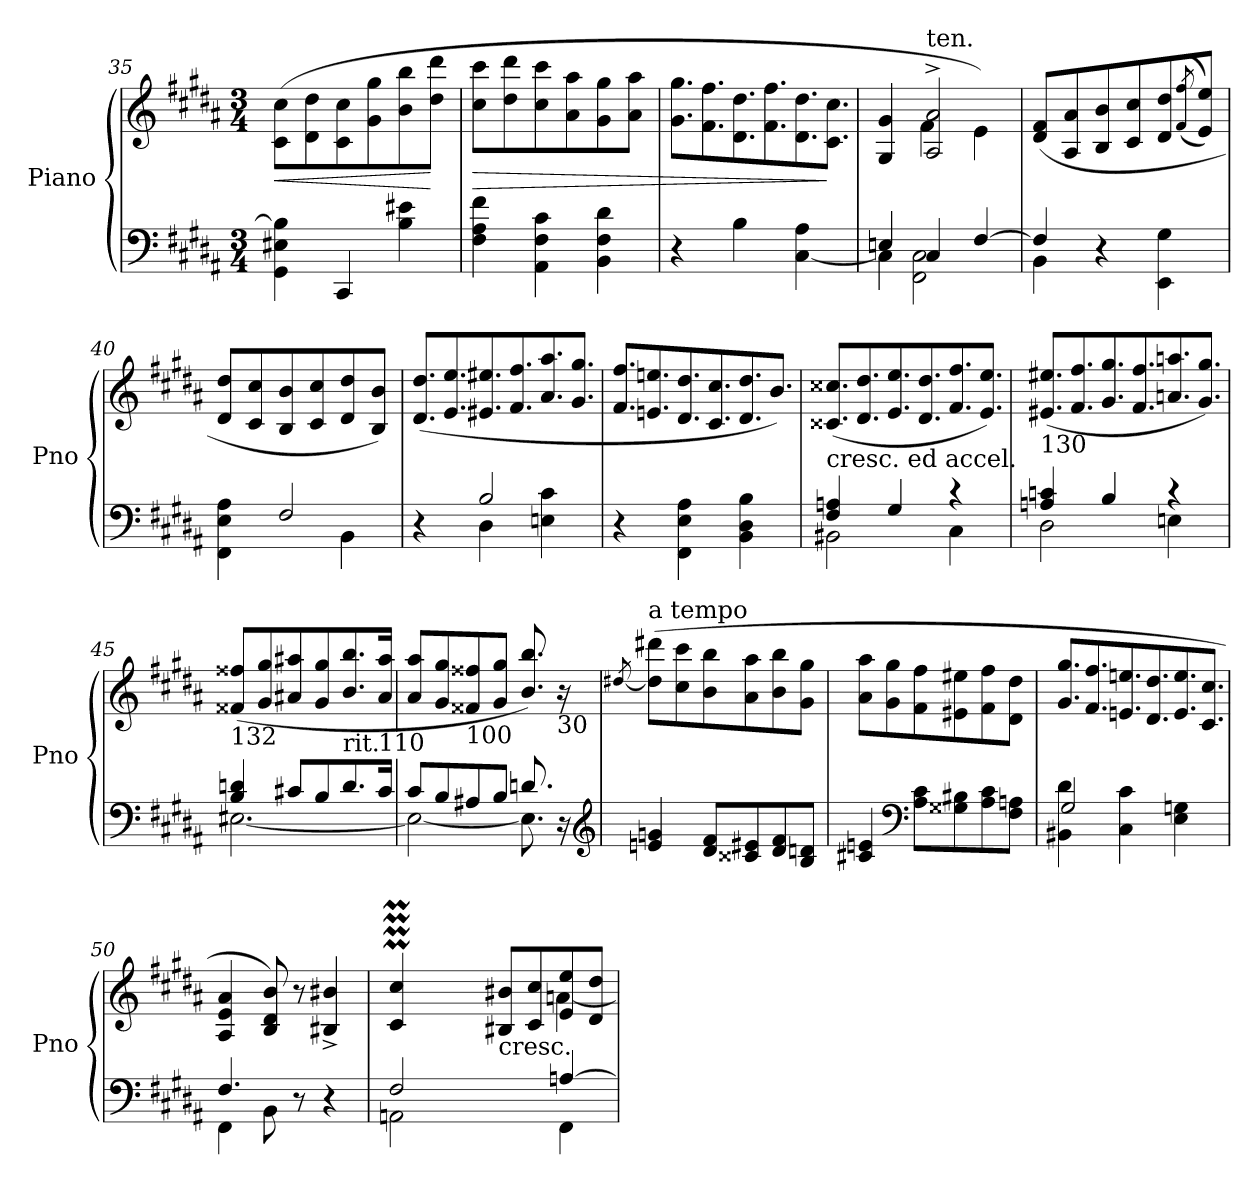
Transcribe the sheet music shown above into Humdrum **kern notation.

**kern	**kern	**dynam
*part1	*part1	*part1
*staff2	*staff1	*staff1/2
*I"Piano	*	*
*I'Pno	*	*
*clefF4	*clefG2	*
*k[f#c#g#d#a#]	*k[f#c#g#d#a#]	*
*B:	*B:	*
*M3/4	*M3/4	*
=35	=35	=35
!	!	!LO:HP:b
4GG#\ 4E#X\ 4B\]	(8c#\ 8cc#\L	<
.	8d#\ 8dd#\	.
4CC#/	8c#\ 8cc#\	.
.	8g#\ 8gg#\	.
4B\ 4e#X\	8b\ 8bb\	.
.	8dd#\ 8ddd#\J	[
=36	=36	=36
!	!	!LO:HP:b
4F#\ 4A#\ 4f#\	8cc#\ 8ccc#\L	>
.	8dd#\ 8ddd#\	.
4AA#\ 4F#\ 4c#\	8cc#\ 8ccc#\	.
.	8a#\ 8aa#\	.
4BB\ 4F#\ 4d#\	8g#\ 8gg#\	.
.	8a#\ 8aa#\J	.
=37	=37	=37
*	*Xtuplet	*
4r	12.g#\ 12.gg#\L	.
.	12.f#\ 12.ff#\	.
4B\	12.d#\ 12.dd#\	.
.	12.f#\ 12.ff#\	.
[4C#\ 4A#\	12.d#\ 12.dd#\	.
.	12.c#\ 12.cc#\J	]
=38	=38	=38
*^	*^	*
4C#\]	4En/	4G#/ 4g#/	4ryy	.
!	!	!LO:TX:a:t=ten.	!	!
4C#/	2FF#\ 2C#\	2A#/^ 2a#/^	4f#\	.
[4F#/	.	.	4e\)	.
=39	=39	=39	=39	=39
!	!	!LO:TX:b:t=sempre piano	!	!
*	*	*v	*v	*
4F#/]	4BB\	(8d#/ 8f#/L	.
.	.	8A#/ 8a#/	.
4r	2ryy	8B/ 8b/	.
.	.	8c#/ 8cc#/	.
4EE\ 4G#\	.	8d#/ 8dd#/	.
.	.	((8qf#/ 8qff#/	.
.	.	8e/ 8ee/J))	.
!!LO:LB:g=z
=40	=40	=40	=40
4FF#\ 4E\ 4A#\	2ryy	8d#/ 8dd#/L	.
.	.	8c#/ 8cc#/	.
2F#/	.	8B/ 8b/	.
.	.	8c#/ 8cc#/	.
.	4BB\	8d#/ 8dd#/	.
.	.	8B/ 8b/J)	.
=41	=41	=41	=41
4r	4ryy	(12.d#/ 12.dd#/L	.
.	.	12.e/ 12.ee/	.
2B/	4D#\	12.e#X/ 12.ee#X/	.
.	.	12.f#/ 12.ff#/	.
.	4En\ 4c#\	12.a#/ 12.aa#/	.
.	.	12.g#/ 12.gg#/J	.
*v	*v	*	*
=42	=42	=42
4r	12.f#/ 12.ff#/L	.
.	12.en/ 12.een/	.
4FF#\ 4E\ 4A#\	12.d#/ 12.dd#/	.
.	12.c#/ 12.cc#/	.
4BB\ 4D#\ 4B\	12.d#/ 12.dd#/	.
.	12.b/J)	.
=43	=43	=43
*^	*	*
!	!	!LO:TX:b:t=cresc. ed accel.	!
4F#/ 4An/	2BB#X\	(12.c##X/ 12.cc##X/L	.
.	.	12.d#/ 12.dd#/	.
4G#/	.	12.e/ 12.ee/	.
.	.	12.d#/ 12.dd#/	.
4rc	4C#\	12.f#/ 12.ff#/	.
.	.	12.e/ 12.ee/J)	.
=44	=44	=44	=44
!	!	!LO:TX:b:t=130	!
4An/ 4cn/	2D#\	(12.e#X/ 12.ee#X/L	.
.	.	12.f#/ 12.ff#/	.
4B/	.	12.g#/ 12.gg#/	.
.	.	12.f#/ 12.ff#/	.
4rc	4En\	12.an/ 12.aan/	.
.	.	12.g#/ 12.gg#/J)	.
=45	=45	=45	=45
!	!	!LO:TX:b:t=132	!
4B/ 4dn/	[2.E#X\	(8f##X/ 8ff##X/L	.
.	.	8g#/ 8gg#/	.
8c#X/L	.	8a#X/ 8aa#X/	.
8B/	.	8g#/ 8gg#/	.
!	!	!LO:TX:b:t=rit.	!
8.d/	.	8.b/ 8.bb/	.
!	!	!LO:TX:b:t=110	!
16c#/Jk	.	16a#/ 16aa#/Jk	.
!!LO:LB:g=z
=46	=46	=46	=46
8c#/L	2E#\_	8a#/ 8aa#/L	.
8B/	.	8g#/ 8gg#/	.
!	!	!LO:TX:b:t=100	!
8A#X/	.	8f##X/ 8ff##X/	.
8B/J	.	8g#/ 8gg#/J	.
8.dn/	8.E#\]	8.b/ 8.bb/)	.
!	!	!LO:TX:b:t=30	!
16r	16ryy	16r	.
*v	*v	*	*
*clefG2	*	*
=47	=47	=47
.	[8qdd#X/	.
!	!LO:TX:a:t=a tempo	!
4en/ 4gn/	(8dd#\] 8ddd#X\L	.
.	8cc#\ 8ccc#\	.
8d#/ 8f#/L	8b\ 8bb\	.
8c##X/ 8e#X/	8a#\ 8aa#\	.
8d#/ 8f#/	8b\ 8bb\	.
8B/ 8dn/J	8g#\ 8gg#\J	.
=48	=48	=48
4c#X/ 4en/	8a#\ 8aa#\L	.
.	8g#\ 8gg#\	.
*clefF4	*	*
8A#\ 8c#\L	8f#\ 8ff#\	.
8G##X\ 8B#X\	8e#X\ 8ee#X\	.
8A#\ 8c#\	8f#\ 8ff#\	.
8F#\ 8An\J	8d#\ 8dd#\J	.
=49	=49	=49
*^	*	*
4BB#X\ 4d#\	2G#/	12.g#/ 12.gg#/L	.
.	.	12.f#/ 12.ff#/	.
4C#\ 4c#\	.	12.en/ 12.een/	.
.	.	12.d#/ 12.dd#/	.
4E\ 4Gn\	4ryy	12.e/ 12.ee/	.
.	.	12.c#/ 12.cc#/J	.
=50	=50	=50	=50
4.F#/	4FF#\	4A#/ 4e/ 4a#/	.
.	8BB\	8B/ 8d#/ 8b/)	.
8r	4.ryy	8r	.
4r	.	4B#X/^ 4b#X/^	.
!!LO:LB:g=z
=51	=51	=51	=51
*	*	*^	*
2F#/	2AAn\	4c#/M 4cc#/M	20ryy	.
.	.	.	20dd#yy	.
.	.	.	20cc#yy	.
.	.	.	20dd#yy	.
.	.	.	20cc#yy	.
!	!	!LO:TX:b:t=cresc.	!	!
.	.	8B#X/ 8b#X/L	4ryy	.
.	.	8c#/ 8cc#/	.	.
[4An/	4FF#\	8e/ 8ee/	[4an\	.
.	.	8d#/ 8dd#/J	.	.
*v	*v	*	*	*
*	*v	*v	*
=	=	=
*-	*-	*-
